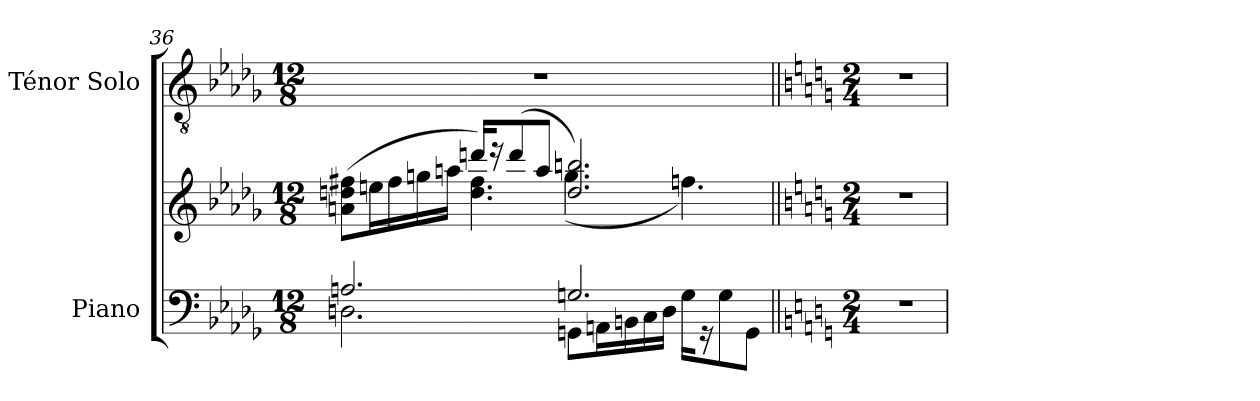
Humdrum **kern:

**kern	**kern	**kern
*part2	*part2	*part1
*staff3	*staff2	*staff1
*I"Piano	*	*I"Ténor Solo
*I'Pno	*	*I'T.S
!!LO:PB:g=z
*clefF4	*clefG2	*clefGv2
*k[b-e-a-d-g-]	*k[b-e-a-d-g-]	*k[b-e-a-d-g-]
*M12/8	*M12/8	*M12/8
=36	=36	=36
*^	*^	*
2.An/	2.Dn\	(>8an\ 8ddn\ 8ff#X\L	4.ryy	1.r
.	.	16een\L	.	.
.	.	16ff#\	.	.
.	.	16ggn\	.	.
.	.	16aan\JJ	.	.
.	.	16dddn/KL)	4.dd\ 4.ff#\	.
.	.	16r	.	.
.	.	(>8ddd/	.	.
.	.	8aa/J	.	.
2.Gn/	8GGn\L	2.dd/ 2.bbn/)	(<4.gg\	.
.	16AAn\L	.	.	.
.	16BBn\	.	.	.
.	16C\	.	.	.
.	16D\JJ	.	.	.
.	16G\KL	.	4.ffn\)	.
.	16r	.	.	.
.	8G\	.	.	.
.	8GG\J	.	.	.
*v	*v	*	*	*
*	*v	*v	*
=37||	=37||	=37||
*k[]	*k[]	*k[]
*M2/4	*M2/4	*M2/4
2r	2r	2r
=	=	=
*-	*-	*-
